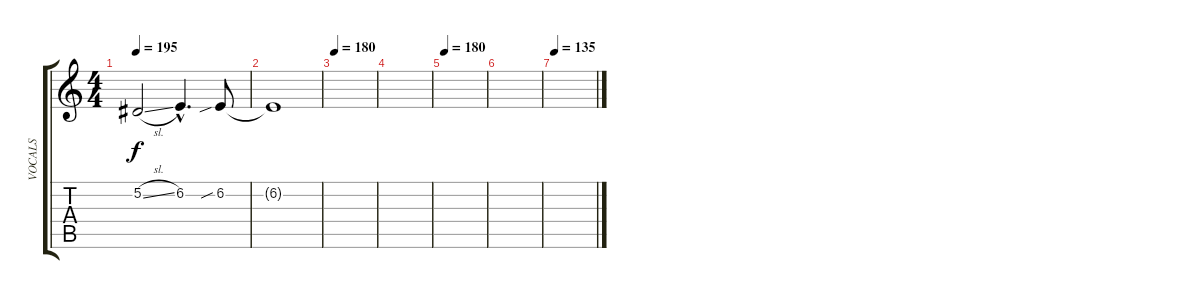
\track ("VOCALS" "VOCALS") {instrument clarinet}
\staff {score tabs}
\tuning (Eb4 Bb3 Gb3 Db3 Ab2 Db2) {hide}
\ts (4 4)
\tempo 195
\clef g2
\ks c
5.2{sl}.2{dy f} 6.2{hac}.4{d} 6.2{sib}.8 |
6.2{t}.1 |
\tempo 180
|
|
\tempo 180
|
|
\tempo 135
